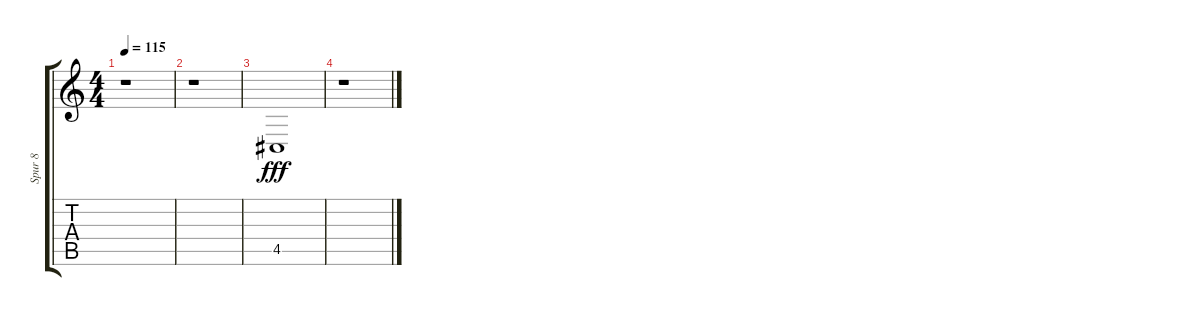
\track ("Spur 8" "Spur 8") {instrument acousticgrandpiano}
\staff {score tabs}
\tuning (E4 B3 G3 D3 A2 E2) {hide}
\ts (4 4)
\tempo 115
\clef g2
\ks c
r.1{dy f} |
r.1 |
4.5.1{dy fff} |
r.1
